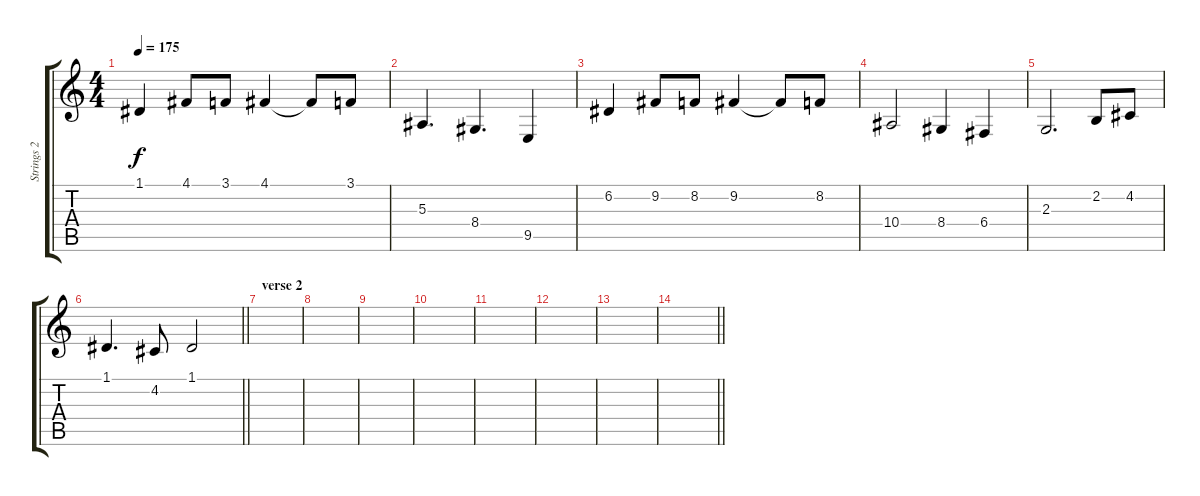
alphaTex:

\track ("Strings 2" "Strings 2") {instrument stringensemble1}
\staff {score tabs}
\tuning (D4 A3 F3 C3 G2 C2) {hide}
\ts (4 4)
\tempo 175
\clef g2
\ks c
1.1.4{dy f} 4.1.8 3.1.8 4.1.4 4.1{t}.8 3.1.8 |
5.3.4{d} 8.4.4{d} 9.5.4 |
6.2.4 9.2.8 8.2.8 9.2.4 9.2{t}.8 8.2.8 |
10.4.2 8.4.4 6.4.4 |
2.3.2{d} 2.2.8 4.2.8 |
\barLineRight lightlight
1.1.4{d} 4.2.8 1.1.2 |
\section ("" "verse 2")
|
|
|
|
|
|
|
\barLineRight lightlight
